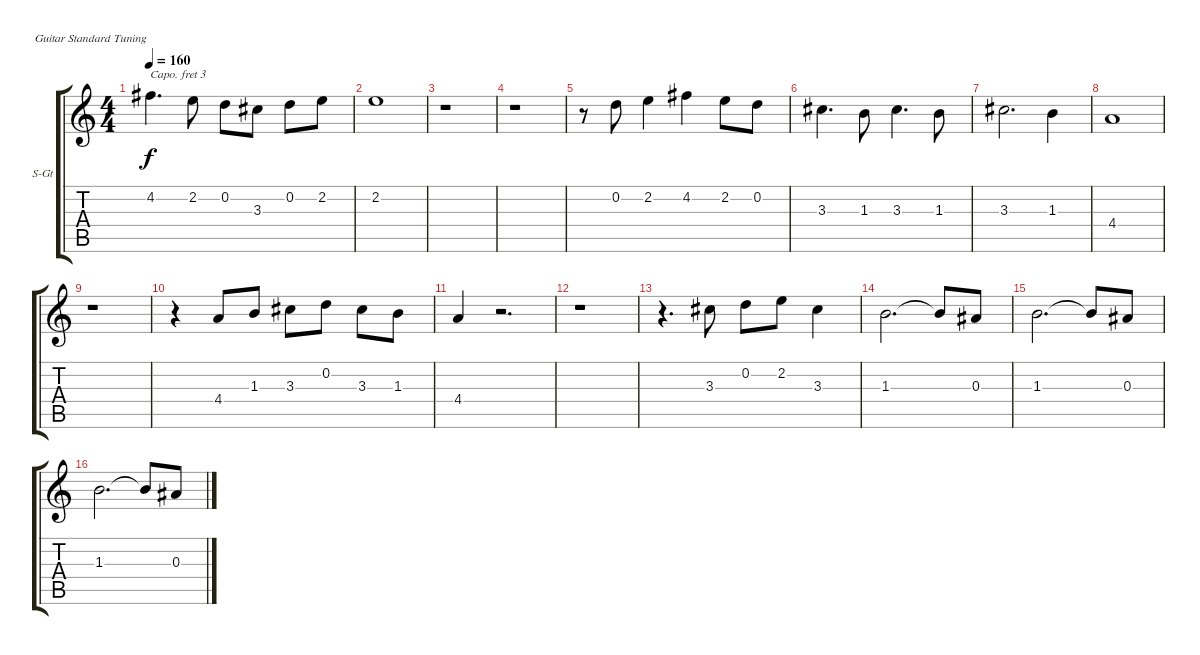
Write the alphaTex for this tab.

\bracketExtendMode groupsimilarinstruments
\firstSystemTrackNameOrientation horizontal
\otherSystemsTrackNameOrientation horizontal
\track ("Nicolas Reyes" "S-Gt") {instrument flute}
\staff {score tabs}
\capo 3
\tuning (E4 B3 G3 D3 A2 E2)
\displaytranspose 12
\ts (4 4)
\tempo 160
\clef g2
\ks c
4.2.4{d dy f} 2.2.8 0.2.8 3.3.8 0.2.8 2.2.8 |
2.2.1 |
r.1 |
r.1 |
r.8 0.2.8 2.2.4 4.2.4 2.2.8 0.2.8 |
3.3.4{d} 1.3.8 3.3.4{d} 1.3.8 |
3.3.2{d} 1.3.4 |
4.4.1 |
r.1 |
r.4 4.4.8 1.3.8 3.3.8 0.2.8 3.3.8 1.3.8 |
4.4.4 r.2{d} |
r.1 |
r.4{d} 3.3.8 0.2.8 2.2.8 3.3.4 |
1.3.2{d} 1.3{t}.8 0.3.8 |
1.3.2{d} 1.3{t}.8 0.3.8 |
1.3.2{d} 1.3{t}.8 0.3.8
